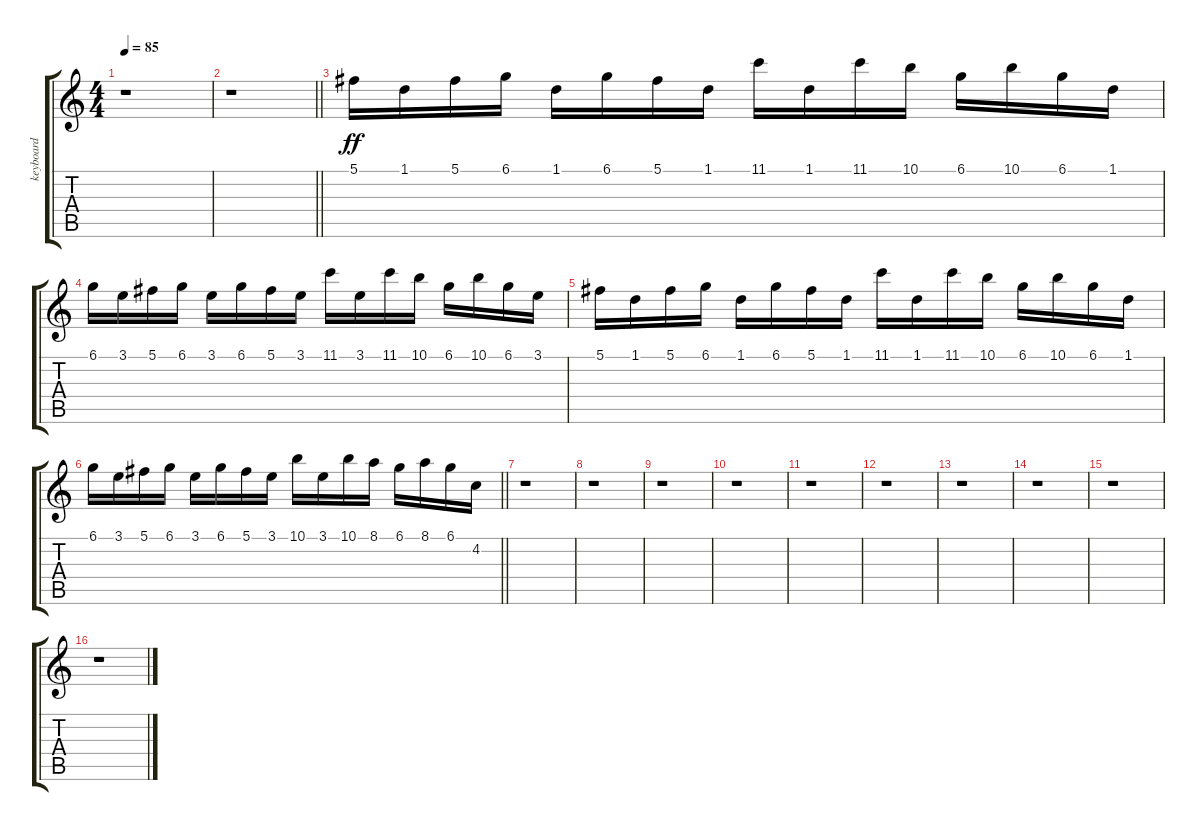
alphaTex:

\track ("keyboard" "keyboard") {instrument acousticgrandpiano}
\staff {score tabs}
\tuning (Db5 Ab4 E4 B3 Gb3 B2) {hide}
\ts (4 4)
\tempo 85
\clef g2
\ks c
r.1{dy mp} |
\barLineRight lightlight
r.1 |
5.1.16{dy ff} 1.1.16 5.1.16 6.1.16 1.1.16 6.1.16 5.1.16 1.1.16 11.1.16 1.1.16 11.1.16 10.1.16 6.1.16 10.1.16 6.1.16 1.1.16 |
6.1.16 3.1.16 5.1.16 6.1.16 3.1.16 6.1.16 5.1.16 3.1.16 11.1.16 3.1.16 11.1.16 10.1.16 6.1.16 10.1.16 6.1.16 3.1.16 |
5.1.16 1.1.16 5.1.16 6.1.16 1.1.16 6.1.16 5.1.16 1.1.16 11.1.16 1.1.16 11.1.16 10.1.16 6.1.16 10.1.16 6.1.16 1.1.16 |
\barLineRight lightlight
6.1.16 3.1.16 5.1.16 6.1.16 3.1.16 6.1.16 5.1.16 3.1.16 10.1.16 3.1.16 10.1.16 8.1.16 6.1.16 8.1.16 6.1.16 4.2.16 |
r.1 |
r.1 |
r.1 |
r.1 |
r.1 |
r.1 |
r.1 |
r.1 |
r.1 |
r.1
